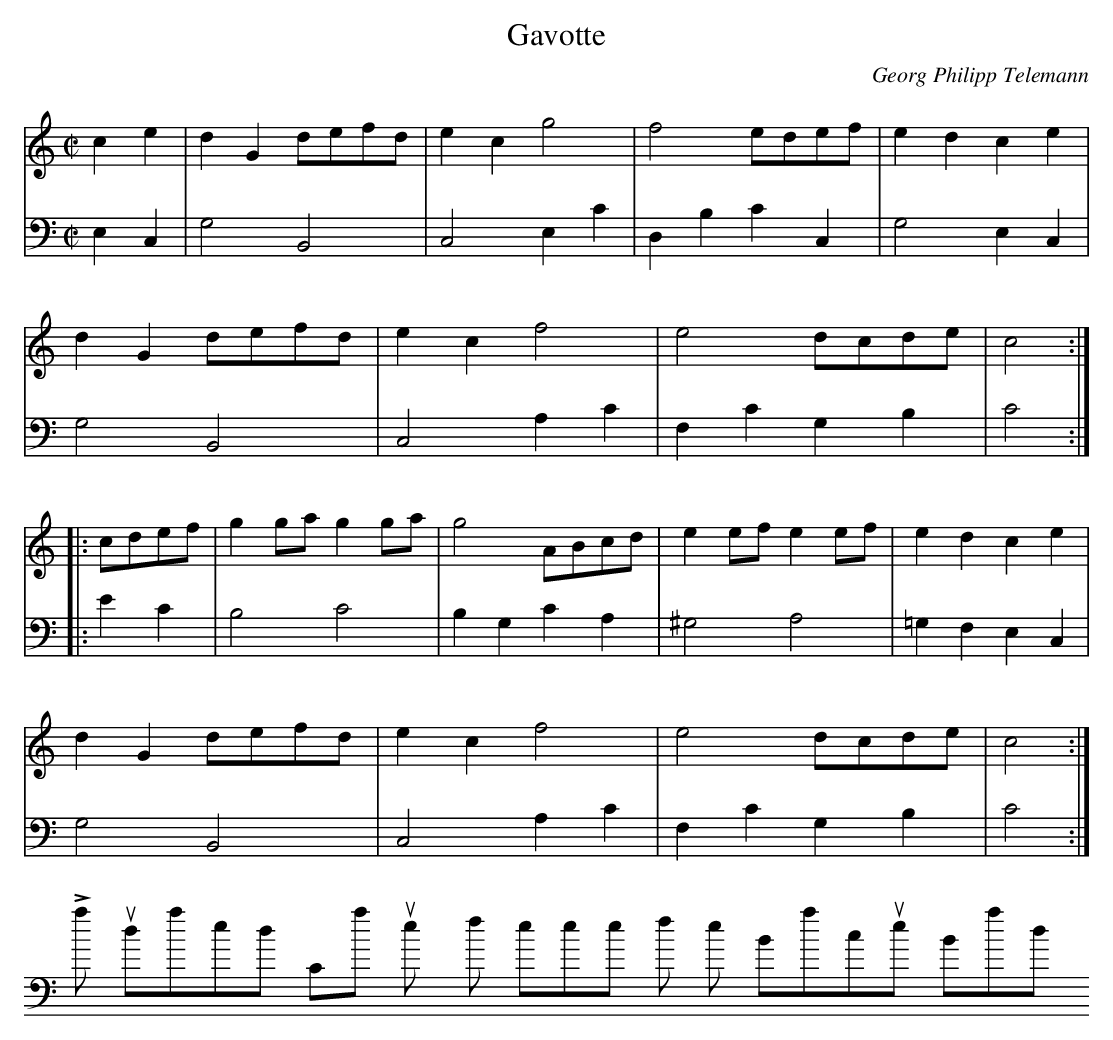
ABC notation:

X:1
T:Gavotte
C:Georg Philipp Telemann
V:1 program 1 6
V:2 program 1 6 bass
M:C|
L:1/8
K:C
V:1
c2e2|d2G2defd|e2c2g4|f4edef|e2d2c2e2|
V:2
E,2C,2|G,4B,,4|C,4E,2C2|D,2B,2C2C,2|G,4E,2C,2|
V:1
d2G2defd|e2c2f4|e4dcde|c4:|
V:2
G,4B,,4|C,4A,2C2|F,2C2G,2B,2|C4:|
V:1
|:cdef|g2gag2ga|g4ABcd|e2efe2ef|e2d2c2e2|
V:2
|:E2C2|B,4C4|B,2G,2C2A,2|^G,4A,4|=G,2F,2E,2C,2|
V:1
d2G2defd|e2c2f4|e4dcde|c4:|
V:2
G,4B,,4|C,4A,2C2|F,2C2G,2B,2|C4:|
Last updated 25-2-98
Contains 79 tunes, mostly from repertoire of the Blackhouse Band.
